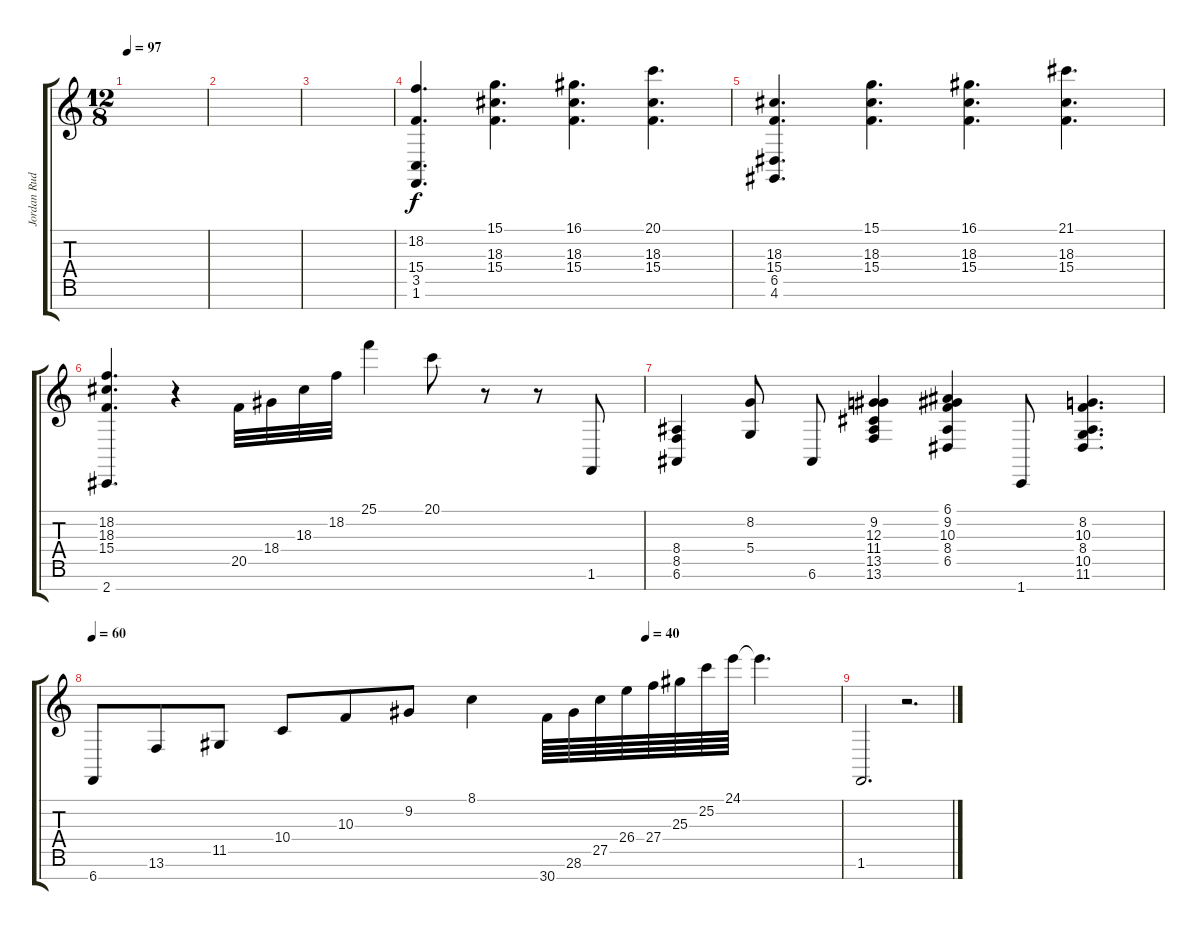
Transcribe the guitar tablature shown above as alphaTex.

\track ("Jordan Rudess" "Jordan Rud") {instrument acousticgrandpiano}
\staff {score tabs}
\tuning (E4 B3 G3 D3 A2 E2 B1) {hide}
\ts (12 8)
\tempo 97
\clef g2
\ks c
|
|
|
(18.2 15.4 3.5 1.6).4{d} (15.1 18.3 15.4).4{d} (16.1 18.3 15.4).4{d} (20.1 18.3 15.4).4{d} |
(18.3 15.4 6.5 4.6).4{d} (15.1 18.3 15.4).4{d} (16.1 18.3 15.4).4{d} (21.1 18.3 15.4).4{d} |
(18.2 18.3 15.4 2.7).4{d} r.4 20.5.32 18.4.32 18.3.32 18.2.32 25.1.4 20.1.8 r.8 r.8 1.6.8 |
(8.4 8.5 6.6).4 (8.2 5.4).8 6.6.8 (9.2 12.3 11.4 13.5 13.6).4 (6.1 9.2 10.3 8.4 6.5).4 1.7.8 (8.2 10.3 8.4 10.5 11.6).4{d} |
\tempo 60
\tempo (40 0.7395833333333334)
6.7.8 13.6.8 11.5.8 10.4.8 10.3.8 9.2.8 8.1.4 30.7.64 28.6.64 27.5.64 26.4.64 27.4.64 25.3.64 25.2.64 24.1.64 24.1{t}.4{d} |
1.6.2{d} r.2{d}
